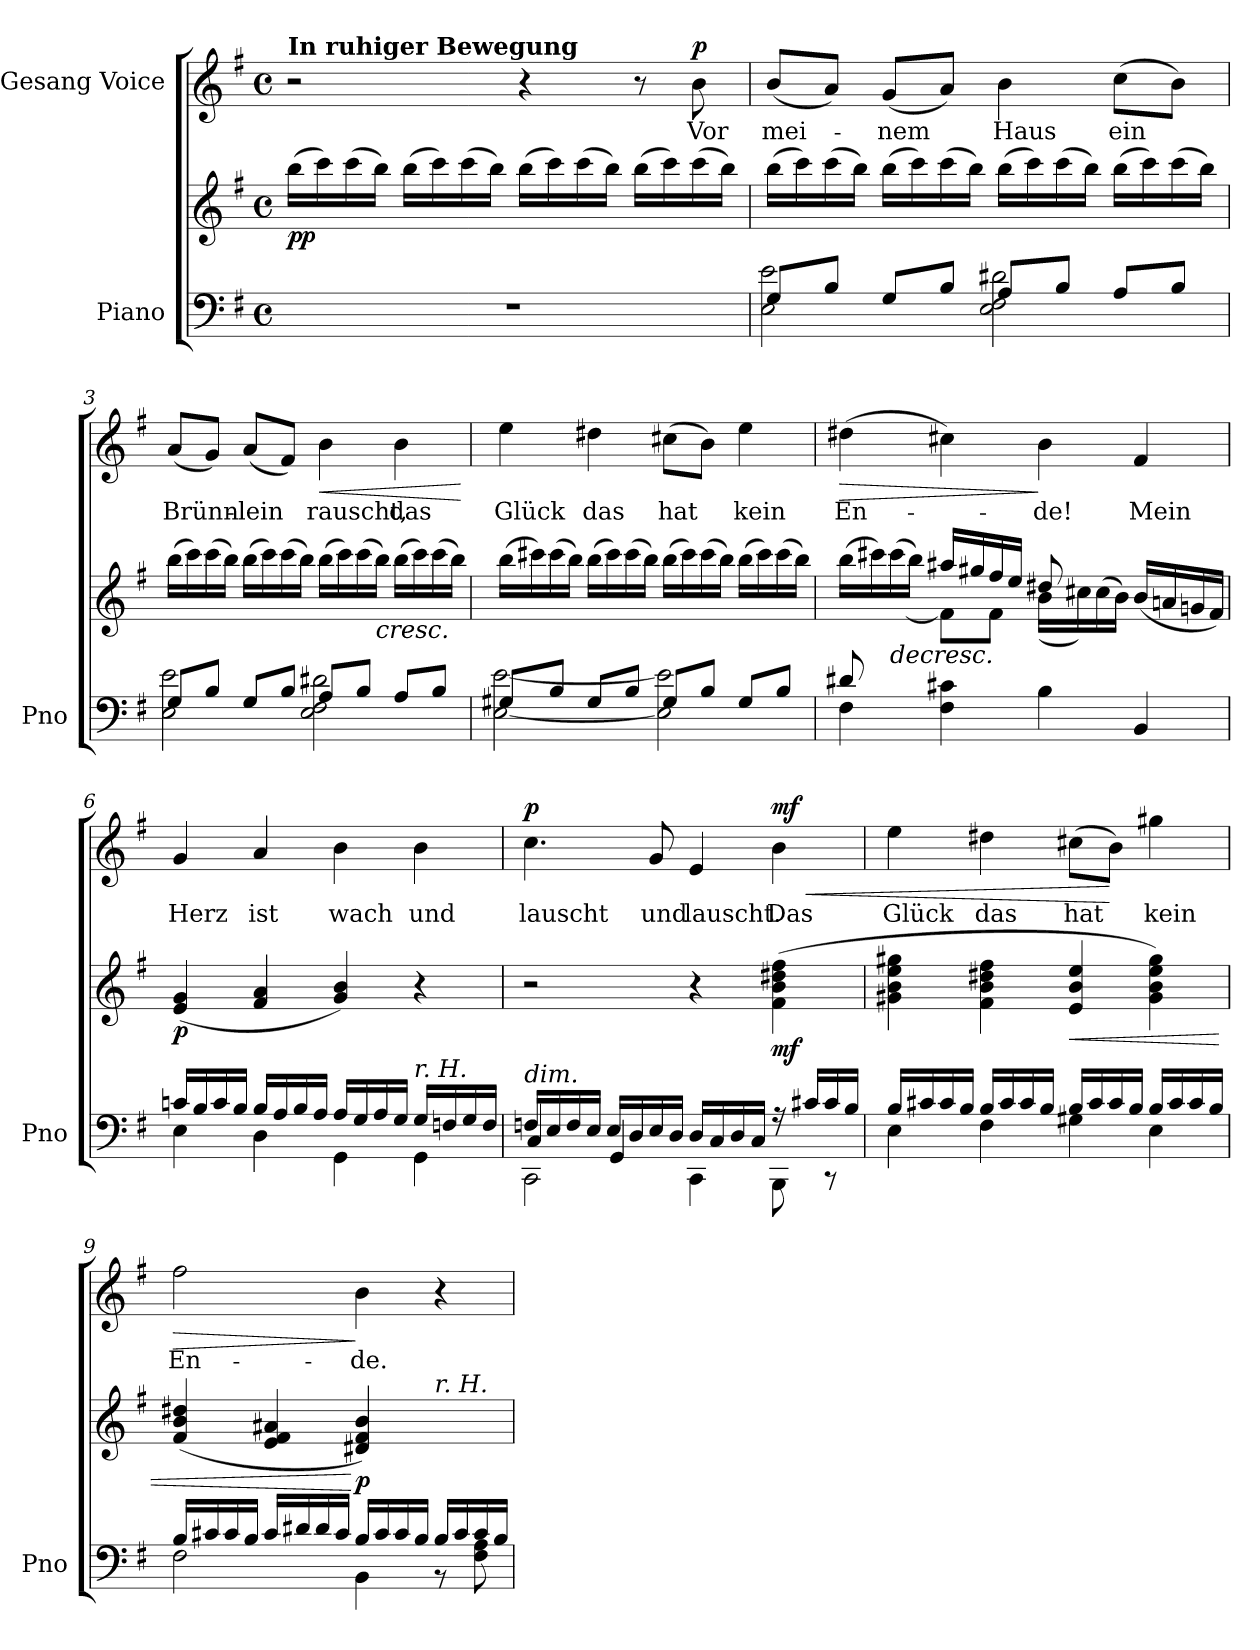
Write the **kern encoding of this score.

**kern	**kern	**dynam	**kern	**text	**dynam
*part2	*part2	*part2	*part1	*part1	*part1
*staff3	*staff2	*staff2/3	*staff1	*staff1	*staff1
*I"Piano	*	*	*I"Gesang Voice	*	*
*I'Pno	*	*	*	*	*
*clefF4	*clefG2	*	*clefG2	*	*
*k[f#]	*k[f#]	*	*k[f#]	*	*
*M4/4	*M4/4	*	*M4/4	*	*
*met(c)	*met(c)	*	*met(c)	*	*
=1	=1	=1	=1	=1	=1
!	!	!	!LO:TX:a:B:t=In ruhiger Bewegung	!	!
!	!	!LO:DY:b	!	!	!
1r	(16bb\LL	pp	2r	.	.
.	16ccc\)	.	.	.	.
.	(16ccc\	.	.	.	.
.	16bb\JJ)	.	.	.	.
.	(16bb\LL	.	.	.	.
.	16ccc\)	.	.	.	.
.	(16ccc\	.	.	.	.
.	16bb\JJ)	.	.	.	.
.	(16bb\LL	.	4r	.	.
.	16ccc\)	.	.	.	.
.	(16ccc\	.	.	.	.
.	16bb\JJ)	.	.	.	.
.	(16bb\LL	.	8r	.	.
.	16ccc\)	.	.	.	.
!	!	!	!	!	!LO:DY:a
.	(16ccc\	.	8b\	Vor	p
.	16bb\JJ)	.	.	.	.
=2	=2	=2	=2	=2	=2
*^	*	*	*	*	*
8G/L	2E\ 2e\	(16bb\LL	.	(8b/L	mei-	.
.	.	16ccc\)	.	.	.	.
8B/J	.	(16ccc\	.	8a/J)	.	.
.	.	16bb\JJ)	.	.	.	.
8G/L	.	(16bb\LL	.	(8g/L	-nem	.
.	.	16ccc\)	.	.	.	.
8B/J	.	(16ccc\	.	8a/J)	.	.
.	.	16bb\JJ)	.	.	.	.
8A/L	2E\ 2F#\ 2d#X\	(16bb\LL	.	4b\	Haus	.
.	.	16ccc\)	.	.	.	.
8B/J	.	(16ccc\	.	.	.	.
.	.	16bb\JJ)	.	.	.	.
8A/L	.	(16bb\LL	.	(8cc\L	ein	.
.	.	16ccc\)	.	.	.	.
8B/J	.	(16ccc\	.	8b\J)	.	.
.	.	16bb\JJ)	.	.	.	.
=3	=3	=3	=3	=3	=3	=3
8G/L	2E\ 2e\	(16bb\LL	.	(8a/L	Brünn-	.
.	.	16ccc\)	.	.	.	.
8B/J	.	(16ccc\	.	8g/J)	.	.
.	.	16bb\JJ)	.	.	.	.
8G/L	.	(16bb\LL	.	(8a/L	-lein	.
.	.	16ccc\)	.	.	.	.
8B/J	.	(16ccc\	.	8f#/J)	.	.
.	.	16bb\JJ)	.	.	.	.
!	!	!	!	!	!	!LO:HP:b
8A/L	2E\ 2F#\ 2d#X\	(16bb\LL	.	4b\	rauscht,	<
.	.	16ccc\)	.	.	.	.
8B/J	.	(16ccc\	.	.	.	.
!	!	!	!LO:HP:b	!	!	!
.	.	16bb\JJ)	<	.	.	.
8A/L	.	(16bb\LL	.	4b\	das	.
.	.	16ccc\)	.	.	.	.
8B/J	.	(16ccc\	.	.	.	.
.	.	16bb\JJ)	.	.	.	.
*v	*v	*	*	*	*	*
.	.	.	.	.	[
=4	=4	=4	=4	=4	=4
*^	*	*	*	*	*
8G#X/L	[2E\ [>2e\	(16bb\LL	.	4ee\	Glück	.
.	.	16ccc#X\)	.	.	.	.
8B/J	.	(16ccc#\	.	.	.	.
.	.	16bb\JJ)	.	.	.	.
8G#/L	.	(16bb\LL	.	4dd#X\	das	.
.	.	16ccc#\)	.	.	.	.
8B/J	.	(16ccc#\	.	.	.	.
.	.	16bb\JJ)	.	.	.	.
8G#/L	2E\] 2e\]	(16bb\LL	.	(8cc#X\L	hat	.
.	.	16ccc#\)	.	.	.	.
8B/J	.	(16ccc#\	.	8b\J)	.	.
.	.	16bb\JJ)	.	.	.	.
8G#/L	.	(16bb\LL	.	4ee\	kein	.
.	.	16ccc#\)	.	.	.	.
8B/J	.	(16ccc#\	.	.	.	.
.	.	16bb\JJ)	.	.	.	.
=5	=5	=5	=5	=5	=5	=5
*	*	*^	*	*	*	*
!	!	!	!	!	!	!	!LO:HP:b
8d#X/L	4F#\	(>16bb\LL	8ryy	.	(4dd#X\	En-	>
.	.	16ccc#X\)	.	.	.	.	.
!	!	!	!	!LO:HP:b	!	!	!
2..ryy	.	(>16ccc#\	[8f#\J	>	.	.	.
.	.	16bb\JJ)	.	.	.	.	.
.	4F#\ 4c#X\	16aa#X/LL	8f#\L]	.	4cc#X\)	.	.
.	.	16gg#X/	.	.	.	.	.
.	.	16ff#/	8f#\J	.	.	.	.
.	.	16ee/JJ	.	.	.	.	.
.	4B\	8dd#X/	(16b\LL	.	4b\	-de!	]
.	.	.	16cc#X\)	.	.	.	.
.	.	8ryy	(16cc#\	.	.	.	.
.	.	.	16b\JJ)	.	.	.	.
.	4BB/	4ryy	(<16b/LL	[	4f#/	Mein	.
.	.	.	16an/	.	.	.	.
.	.	.	16gn/	.	.	.	.
.	.	.	16f#/JJ)	.	.	.	.
=6	=6	=6	=6	=6	=6	=6	=6
!	!	!	!	!LO:DY:b	!	!	!
*	*	*v	*v	*	*	*	*
16cn/LL	4E\	(>4e/ 4g/	p	4g/	Herz	.
16B/	.	.	.	.	.	.
16c/	.	.	.	.	.	.
16B/JJ	.	.	.	.	.	.
16B/LL	4D\	4f#/ 4a/	.	4a/	ist	.
16A/	.	.	.	.	.	.
16B/	.	.	.	.	.	.
16A/JJ	.	.	.	.	.	.
16A/LL	4GG\	4g/ 4b/)	.	4b\	wach	.
16G/	.	.	.	.	.	.
16A/	.	.	.	.	.	.
16G/JJ	.	.	.	.	.	.
!LO:TX:i:t=r. H.	!	!	!	!	!	!
16G/LL	4GG\	4r	.	4b\	und	.
16Fn/	.	.	.	.	.	.
16G/	.	.	.	.	.	.
16F/JJ	.	.	.	.	.	.
=7	=7	=7	=7	=7	=7	=7
*	*^	*	*	*	*	*
!LO:TX:a:i:t=dim.	!	!	!	!	!	!	!
!	!	!	!	!	!	!	!LO:DY:a
16Fn/LL	2CC\	4C/	2r	.	4.cc\	lauscht	p
16E/	.	.	.	.	.	.	.
16F/	.	.	.	.	.	.	.
16E/JJ	.	.	.	.	.	.	.
16E/LL	.	4GG/	.	.	.	.	.
16D/	.	.	.	.	.	.	.
16E/	.	.	.	.	8g/	und	.
16D/JJ	.	.	.	.	.	.	.
16D/LL	4CC\	2ryy	4r	.	4e/	lauscht.	.
16C/	.	.	.	.	.	.	.
16D/	.	.	.	.	.	.	.
16C/JJ	.	.	.	.	.	.	.
!	!	!	!	!LO:DY:b	!	!	!LO:HP:b
!	!	!	!	!	!	!	!LO:DY:n=1:a
16r	8BBB\	.	(4f#\ 4b\ 4dd#X\ 4ff#\	mf	4b\	Das	< mf
16c#X/LL	.	.	.	.	.	.	.
16c#/	8r	.	.	.	.	.	.
16B/JJ	.	.	.	.	.	.	.
*	*v	*v	*	*	*	*	*
=8	=8	=8	=8	=8	=8	=8
16B/LL	4E\	4g#X\ 4b\ 4ee\ 4gg#X\	.	4ee\	Glück	.
16c#X/	.	.	.	.	.	.
16c#/	.	.	.	.	.	.
16B/JJ	.	.	.	.	.	.
16B/LL	4F#\	4f#\ 4b\ 4dd#X\ 4ff#\	.	4dd#X\	das	.
16c#/	.	.	.	.	.	.
16c#/	.	.	.	.	.	.
16B/JJ	.	.	.	.	.	.
!	!	!	!LO:HP:b	!	!	!
16B/LL	4G#X\	4e/ 4b/ 4ee/	<	(8cc#X\L	hat	.
16c#/	.	.	.	.	.	.
16c#/	.	.	.	8b\J)	.	[
16B/JJ	.	.	.	.	.	.
16B/LL	4E\	4g#\ 4b\ 4ee\ 4gg#\)	.	4gg#X\	kein	.
16c#/	.	.	.	.	.	.
16c#/	.	.	.	.	.	.
16B/JJ	.	.	.	.	.	.
*v	*v	*	*	*	*	*
.	.	]	.	.	.
=9	=9	=9	=9	=9	=9
*^	*	*	*	*	*
*	*^	*	*	*	*	*
!	!	!	!	!	!	!	!LO:HP:b
2.ryy	16B/LL	2F#\	(>4f#/ 4b/ 4dd#X/	.	2ff#\	En-	>
.	16c#X/	.	.	.	.	.	.
.	16c#/	.	.	.	.	.	.
.	16B/JJ	.	.	.	.	.	.
.	16c#/LL	.	4e/ 4f#/ 4a#X/	.	.	.	.
.	16d#X/	.	.	.	.	.	.
.	16d#/	.	.	.	.	.	.
.	16c#/JJ	.	.	.	.	.	.
!	!	!	!	!LO:DY:n=1:b	!	!	!
.	16B/LL	4BB\	4d#X/ 4f#/ 4b/)	[ p	4b\	-de.	]
.	16c#/	.	.	.	.	.	.
.	16c#/	.	.	.	.	.	.
.	16B/JJ	.	.	.	.	.	.
!	!	!	!LO:TX:i:t=r. H.	!	!	!	!
16B/LL	4ryy	8r	4ryy	.	4r	.	.
16c#/	.	.	.	.	.	.	.
16c#/	.	8F#\ 8A\	.	.	.	.	.
16B/JJ	.	.	.	.	.	.	.
*v	*v	*v	*	*	*	*	*
=	=	=	=	=	=
*-	*-	*-	*-	*-	*-
